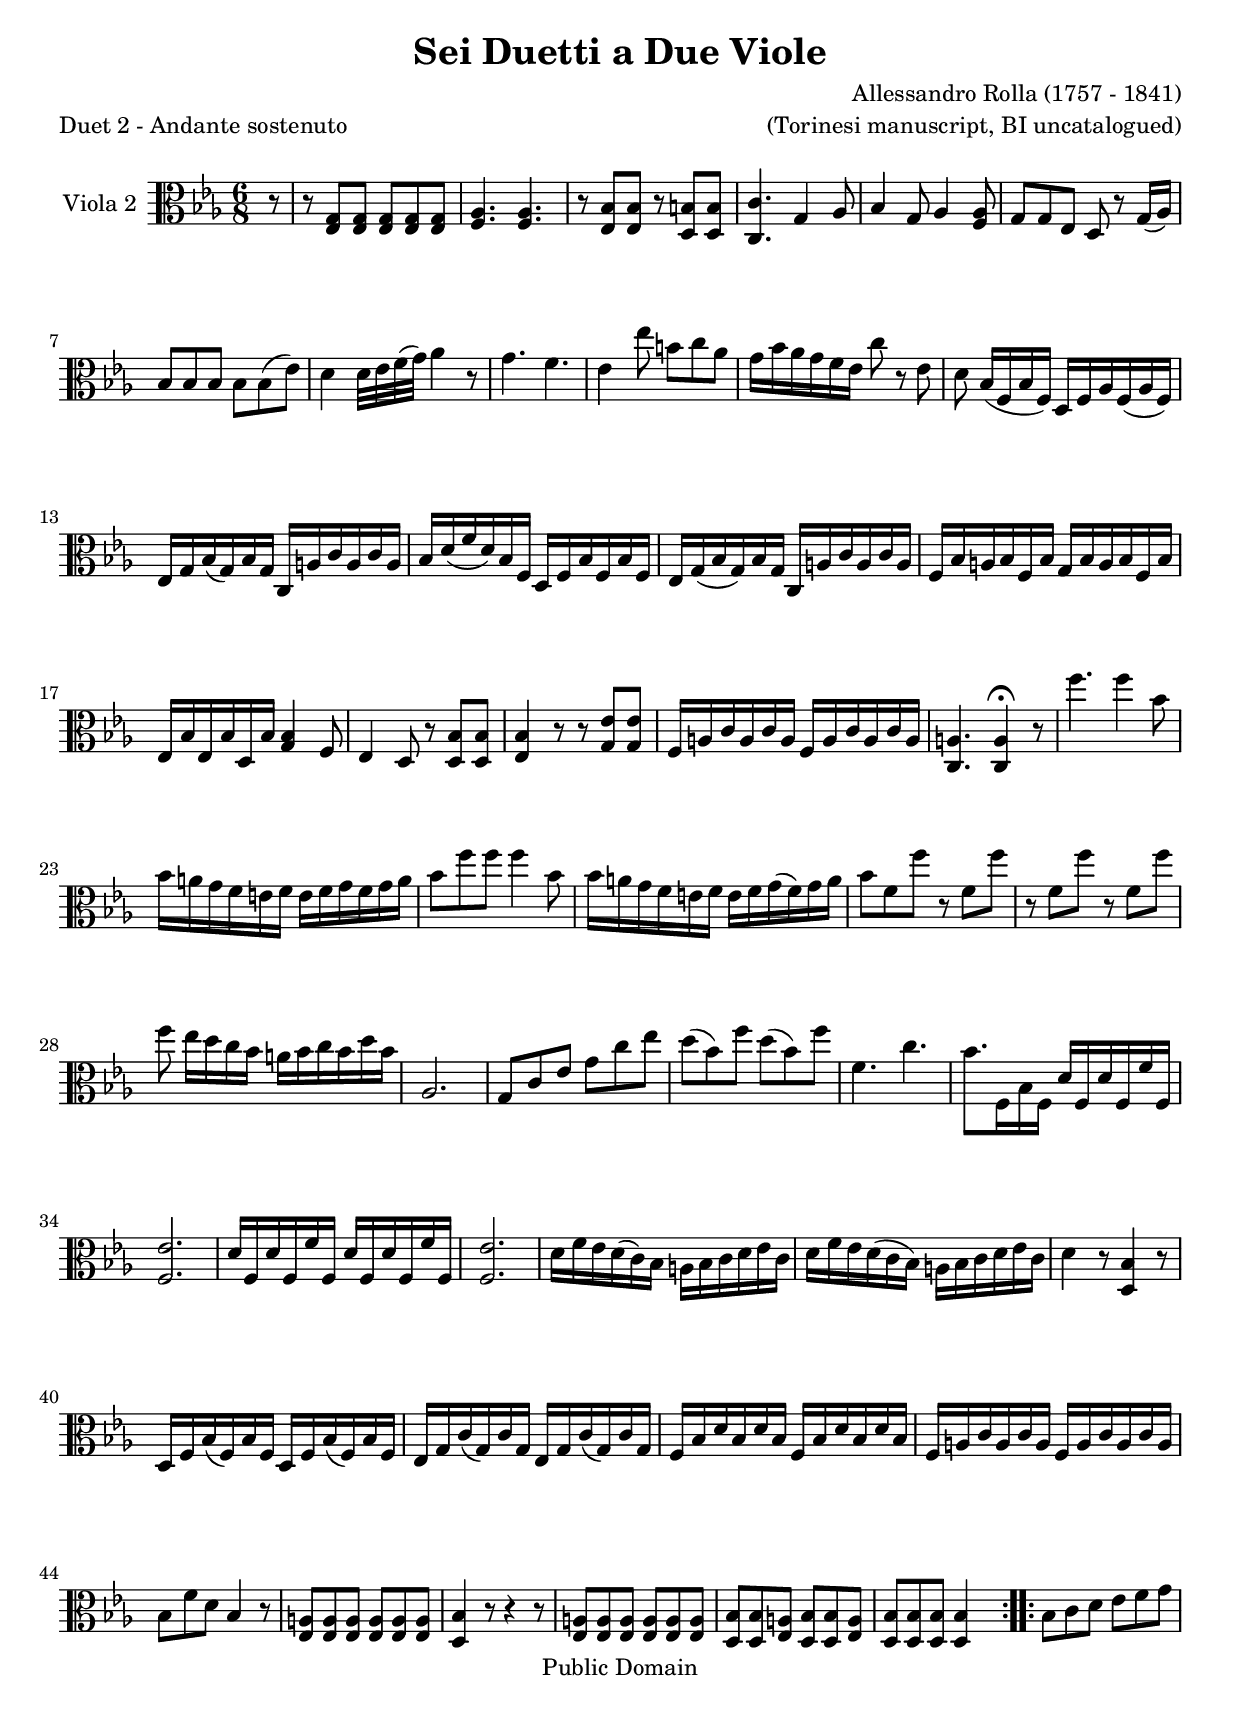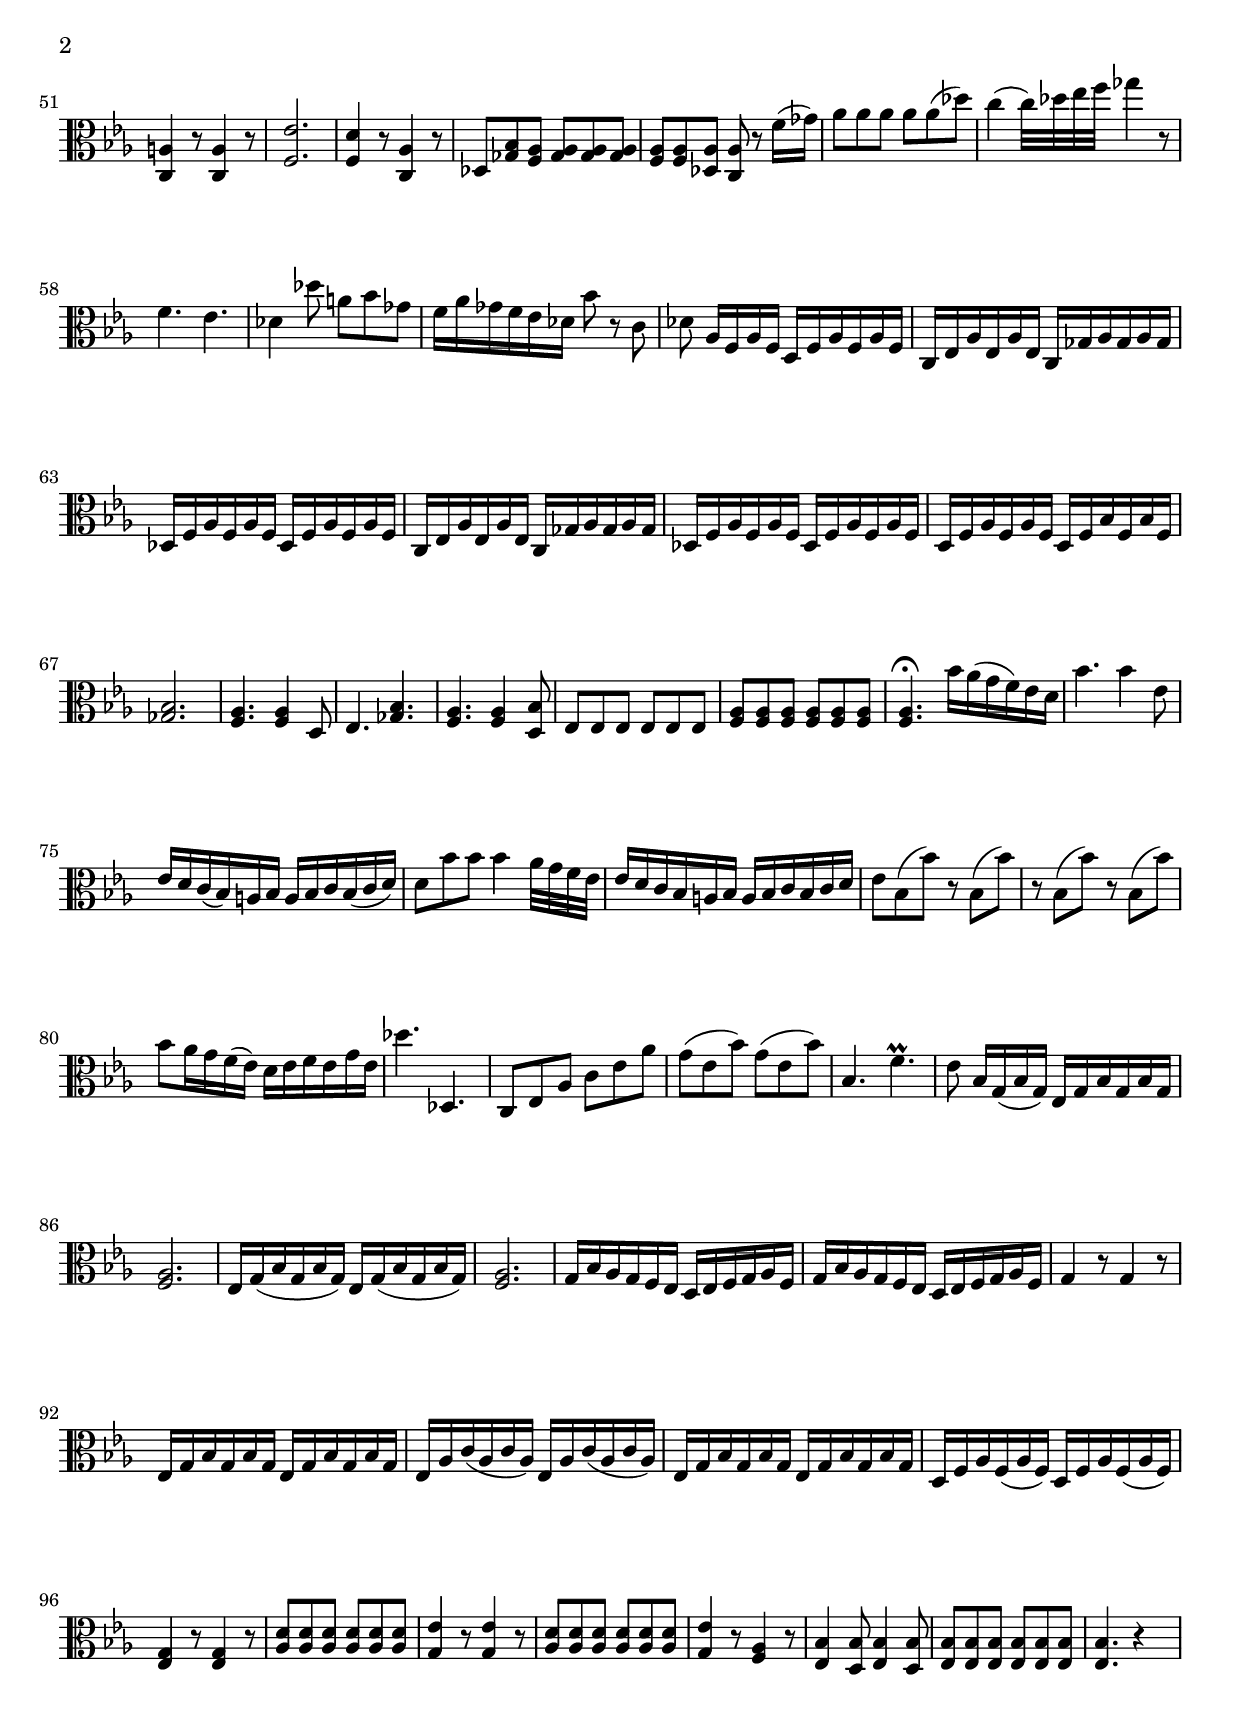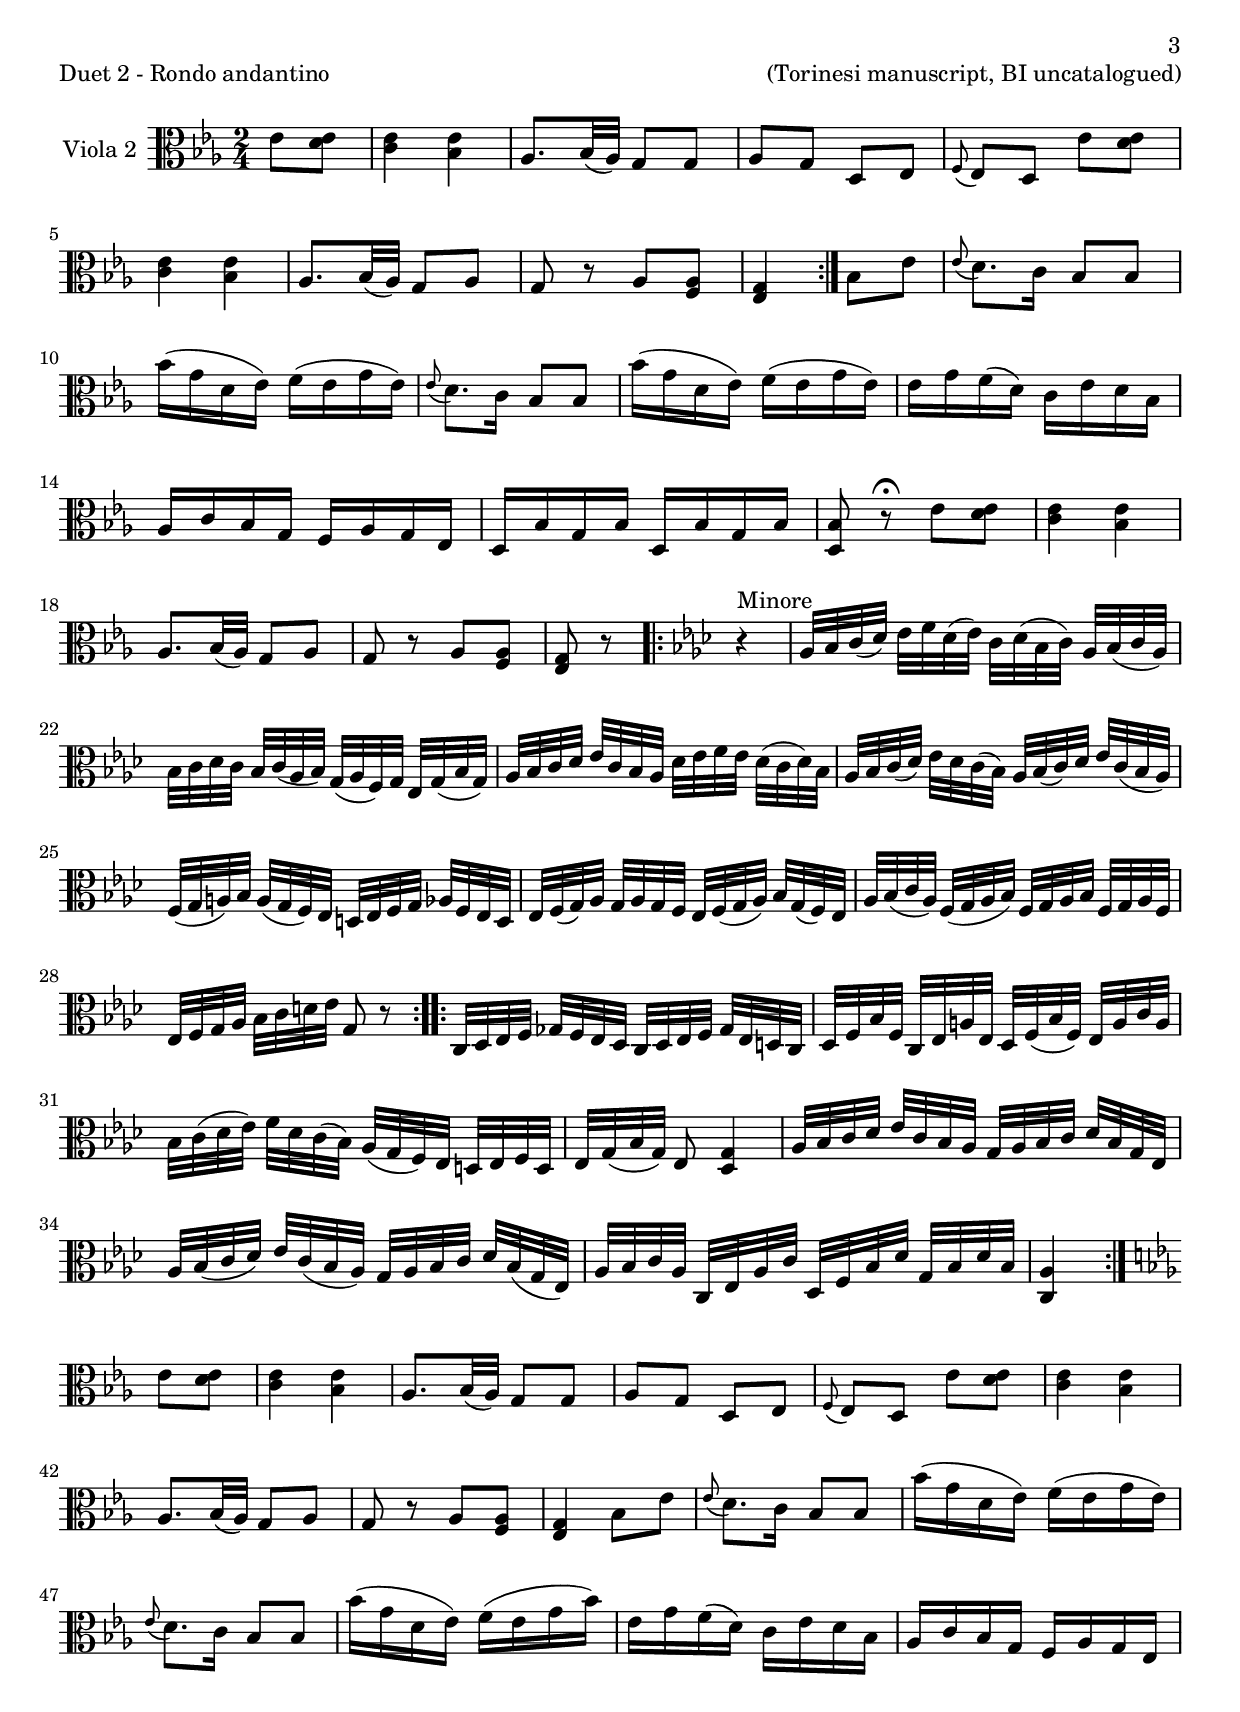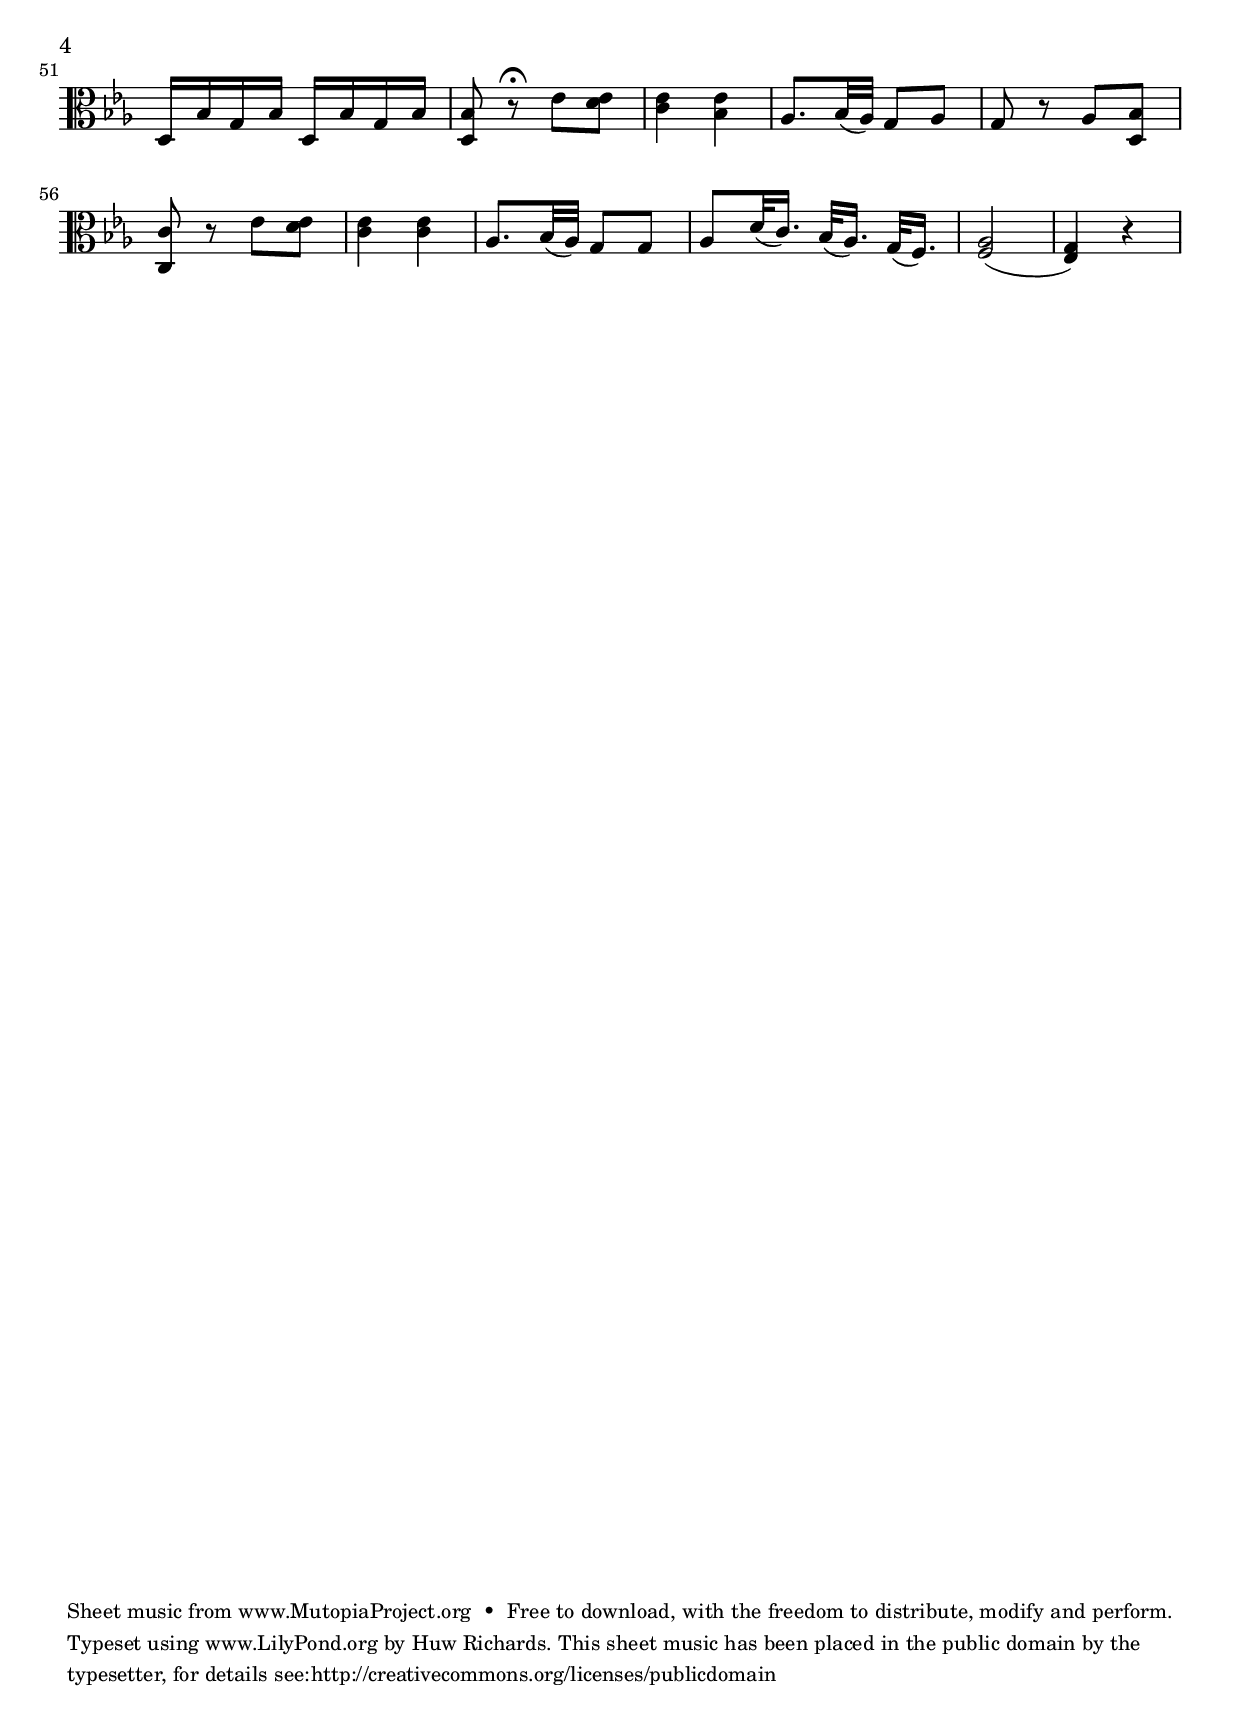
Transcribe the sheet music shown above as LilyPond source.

\version "2.16.0"
\version "2.16.0"
\header {
  title = "Sei Duetti a Due Viole"
  opus = "(Torinesi manuscript, BI uncatalogued)"
  composer = "Allessandro Rolla (1757 - 1841)"
  
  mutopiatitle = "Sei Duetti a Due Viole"
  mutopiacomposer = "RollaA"
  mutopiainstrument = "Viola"
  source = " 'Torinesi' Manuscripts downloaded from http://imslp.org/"
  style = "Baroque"
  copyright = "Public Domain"
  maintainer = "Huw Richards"
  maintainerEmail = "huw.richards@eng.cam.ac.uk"
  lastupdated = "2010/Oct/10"
  
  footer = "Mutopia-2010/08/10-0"
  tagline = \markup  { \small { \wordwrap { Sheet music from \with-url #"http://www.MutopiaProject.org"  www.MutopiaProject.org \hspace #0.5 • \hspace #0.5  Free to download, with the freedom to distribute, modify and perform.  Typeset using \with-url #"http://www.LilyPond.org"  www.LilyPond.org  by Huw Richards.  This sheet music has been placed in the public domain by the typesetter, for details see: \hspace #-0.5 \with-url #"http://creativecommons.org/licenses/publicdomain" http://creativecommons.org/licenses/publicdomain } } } 
}

\paper {
  % add space between composer/opus markup and first staff
  markup-system-spacing #'padding = #3
  % add a little space between composer and opus
  markup-markup-spacing #'padding = #1.2
  top-margin = #8
  bottom-margin = #10
}

\version "2.16.0"

% Viola parts for Rolla Torinesi, 2nd set

 \version "2.16.0"

twoviolaone = \new Voice { \relative c' {
  \set Staff.instrumentName = "Viola 1"
  \set Staff.midiInstrument = "viola"
  \clef alto
  \key ees \major
  \time 6/8

  \partial 8 g16[( aes)] bes8[ bes bes] bes[ bes( ees)] d4 d32[( ees f g] aes4) r8
%{ end of line one and bar 2 in manuscript %}

  g4. f4. ees4( ees'8) b[( c aes)] g16[( bes) aes g f ees] c'8 r d,8( ees[) ees( g)] <f bes,>4 r8 r8 aes,8[ aes] aes8[ aes aes] <aes f>8[ <aes f>8 <aes f>8] <aes f>8[ <aes f>8 <aes f>8]
%{ end of line 2 and bar 8 in manuscript %}

  r8 <bes ees,>8[ <bes ees,>8] r8 <b d,>8[ <b d,>8] <c c,>4 g8 aes4 aes8 g4 g8 aes4 a8 bes4. r8 f'8[ f] \acciaccatura{aes8} g8.[ f16 ees8] ees4 ees'8 d4 f8 bes,4 aes8
%{ end of line 3 and bar 14 in manuscript %}

  \acciaccatura{bes8} g8.[ f16 ees8] ees4 ees8 d4 d8 \appoggiatura{ees8} ees4 d8 \appoggiatura{d8} c4 bes8 f'16[ ees f ees cis( d)] c16[ f a, c] bes8 aes4. g4. bes'4.
%{ end of line 4 and bar 19 in manuscript %}

  a8[ ees' ees] ees[ ees ees] ees4.( ees4) r8\fermata d,16[ f, d' f, f' f,] d'16[ f, d' f, f' f,] <f ees'>2. d'16[ f, d' f, f' f,] d'16[ f, d' f, f' f,] <f ees'>2.
%{ end of line 5 and bar 25 in manuscript %}

  d'16[ f ees d c bes] a[ bes( c d) ees c] d16[ f ees d c bes] a[ bes( c d) ees c] d4 r8 <bes d,>4 r8 d,16[ f bes f bes f] d16[ f bes f bes f]
%{ end of line 6 and bar 29 in manuscript %}

  ees16[ g c g c g] ees16[ g c g c g] f16[ bes d bes d bes] f16[ bes d bes d bes] f16[ a c a c a] f16[ a c a c a] bes4. r8 bes'8[ bes] bes16 a g f e f] e[( f g) f g a]
%{ end of line 7 and bar 34 in manuscript %}

  bes8[ f' f] f4 bes,8 bes16[ a g f( e) f] e[ f( g) f g a] bes8[( f f')] r8 f,8[ f'] r f,[ f'] r f,[ f'] f8[ ees16 d( c) bes] a16[ bes c bes d bes]
%{ end of line 8 and bar 39 in manuscript %}

  aes,2. g8[ c ees] g[ c ees] 
  d[ bes( f')] d[ bes( f')] f,4. c'4.\prall bes4. r8 f8[ f] f,8.[ g16 f8] f8[ f f] f4. r8 d'8[( f)] f,8.[ g16 f8] f8[ f f]
%{ end of line 8 and bar 47 in manuscript %}

  f8[ f( g)] f8[ f( g)] f[ f f] f4 r8 \bar ":|:"

  bes8[ c d] ees[ f g] a,[ c ees] r8 ees'8[ c] a8.[ g16 f8] f16[ a g bes a c] bes4 r8 aes8[ aes ges]
%{ end of line 9, first page and bar 53 in manuscript %}

  \appoggiatura{ g8} f8.[ ees16 des8] ees8[ ees c] des[ e aes] aes,4 r8 r8 << {aes8[ aes] aes[ aes aes]} \\ {f[ f] f[ f f]}>> ges4 <aes ees>8 <aes c,>4 r8 r8 <aes des,>8[ <aes des,>8] r8 <a c,>8[ <a c,>8] bes4 f8 ges4 ges8
%{ end of line 1, second page and bar 59 in manuscript %}

  aes4 f8 ges8 r8 <ges aes>8 < aes f>4 r8 r aes'8[ aes] \appoggiatura{aes8} ges8.[ f16 ees8] ees[ ees ees]  aes8.[ des16 bes8] aes8[ aes aes] \appoggiatura{aes8} ges8.[ f16 ees8] ees8[ ees c'] des4. c4. 
%{ end of line 2, second page and bar 65 in manuscript %}

  bes4 d8 f4 ges,8 ges16[ bes aes ges f ees] d[ ees ges ees bes' ees] ees[ d ces( bes) a bes] aes[ f d ces' bes aes]
%{ end of line 3, second page and bar 68 in manuscript %}

  ges16[ bes aes ges f ees] d[ ees ges ees bes' ees] ees[ d ces( bes) a bes] aes[ f d ces' bes aes] g8[ <a, c,>8  <a c,>8]  <a c,>8[  <a c,>8 <a c,>8] <bes d,>8[ <bes d,>8 <bes d,>8] <bes d,>8[ <bes d,>8 <bes d,>8] <bes 
%{ end of line 4, second page and bar 72 in manuscript %}

  d,>4.\fermata r4 r8 ees,16[( g bes g bes g)] ees16[( g bes g bes g)] <aes f>2. ees16[( g bes g bes g)] ees16[( g bes g bes g)] <aes f>2. g16[ bes aes g f ees] d[ ees f g aes f]
%{ end of line 5, second page and bar 78 in manuscript %}

  g16[ bes aes g f ees] d[ ees f g aes f] g4 r8 g4 r8  ees16[( g bes g bes g)] ees16[( g bes g bes g)] ees16[ aes c aes c aes]  ees16[ aes c aes c aes]  ees16[( g bes g bes g)] ees16[( g bes g bes g)]
%{ end of line 6, second page and bar 83 in manuscript %}

  d16[ f aes f aes f] d16[ f aes f aes f] ees4. r8 ees''8[ ees] ees16[ d c( bes) a bes] a[ bes c( bes c) d] ees8[ bes bes] bes4 ees8 ees16[ d c( bes) a bes] a[ bes c( bes c) d] 
%{ end of line 7, second page and bar 88 in manuscript %}

  ees8[( bes, bes')] r8 bes,[ bes'] r8 bes,[ bes'] r8 bes,[ bes'] bes8[ aes16 g f( ees)] d[ ees f ees( g ees)] des'4. des,,4. c8[ ees aes] c[ ees aes]
%{ end of line 8, second page and bar 93 in manuscript %}

  g8[ ees( bes')] g8[ ees( bes')] bes,4. f'\prall ees4. r8 g'[( ees)] bes[ bes, bes] bes[ bes bes] bes4. r8 g''[( ees)] bes[ bes, bes] bes[ bes bes] bes4 r8 d4 r8 <ees g,>4( <f aes,>8) <ees g,>4( <f aes,>8)
  <ees g,>8[ <ees g,>8 <ees g,>8] <ees g,>8[ <ees g,>8 <ees g,>8] <ees g,>4. r4 r8
  \bar "|"
  }
}


twoviolaonerondo = \new Voice { \relative c' {
  \set Staff.instrumentName = "Viola 1"
  \set Staff.midiInstrument = "viola"
  \clef alto
  \key ees \major
  \time 2/4

  \partial 4 g'8[g] aes8.[ bes32 aes] g8[ g] f16[ bes d, f] ees8[ees] d16[ f ees g] f[ aes g bes] \acciaccatura{ aes8} g8[ f] g8[ g]
%{ end of line 1 and bar 4 %}

  aes8.[ bes32( aes)] g8[ g] f16[ bes d, f] ees[ ees' d c] bes8[ aes32 g f( ees)] c'8[ d,] ees4 \bar ":|" <g, ees>8[ <g ees>8] <aes f>2 <g ees>2 <aes f>2
%{ end of line 2 and bar 11 %}

  <g ees>2 g''8.[ f16] f16[ ees] r16 d d[( c)] r bes bes[( aes)] r g f16.[ d32 ees8] f16.[ d32 ees8]
%{ end of line 3 and bar 15 %}

  bes'4\fermata \appoggiatura{ a16[ aes]} g8[ g] aes8.[ bes32( aes)] g8[ g] f16[ bes d, f] d[ ees' d c] bes8[ aes32 g f( ees)] c'8[ d,] ees4 
  \bar "|:" 

  \key f \minor

  des16^Minore[ des des des] 
%{ end of line 4 and bar 20 %}

  ees[ aes8 c ees c16(] c)[ des8 ees, bes' des16] c[ ees8 aes, bes g16(] g)[ aes8 ees ees' c16(] c)[ a8 bes f' aes,16]
%{ end of line 5 and bar 25 %}

  fis16[ g8 bes ees g,16] d16[ ees8 aes f d16] d[( ees)] ees,8 
  \bar ":|:"
  ees'16[( f) f ges] ges16[ a,8 ees'' c a16(] a16)[ bes8 c des ees16]
%{ end of line 6 and bar 30 %}

  e16[ f8 d bes aes16] \appoggiatura{ aes8} g4 aes16[ bes c des]

  d16[( ees)] r16 ees, des'[ des] r bes d16[( ees)] r16 ees, des'[ des] r bes


  d16 ees8 aes, bes g16] \appoggiatura{ g8} aes4
  \bar ":|"
%{ end of line 7 and bar 35 %}

  \key ees \major
  g8_Maggiore[ g\turn]

  aes8.[ bes32 aes] g8[ g] f16[ bes d, f] ees8[ees] d16[ f ees g] f[ aes g bes] \acciaccatura{ aes8} g8[ f] g8[ g]
  aes8.[ bes32( aes)] g8[ g] 
%{ end of line 8 and bar 41 %}

  f16[ bes d, f] ees[ ees' d c] bes8[ aes32 g f( ees)] c'8[ d,] ees4  <g, ees>8[ <g ees>8] <aes f>2 <g ees>2 <aes f>2
  <g ees>2 
%{ end of line 1 page 2 and bar 48 %}

  g''8.[ f16] f16[ ees] r16 d d[( c)] r bes bes[( aes)] r g f16.[ d32 ees8] f16.[ d32 ees8] bes'4\fermata \appoggiatura{ a16[ aes]} g8[ g] 
%{ end of line 2 page 2 and bar 52 %}

  aes8.[ bes32( aes)] g8[ g] f16[ bes d, f] ees[ ees' d c] bes8[ aes32 g f( ees)] c'8[ d,] <ees g,>8 r8\fermata g8[ g] aes8.[ bes32 aes] g8[ g]
%{ end of line 3 page 2 and bar 57 %}

  f16[ bes d, f] d[ g bes ees] d32[( c16.)] bes32[( aes16.)] g32[( f16.)] ees32[( d16.)] d2\prall ees4 r
  \bar "|"

  }
}

 \version "2.16.0"

twoviolatwo = \new Voice { \relative c' {
  \set Staff.instrumentName = "Viola 2"
  \set Staff.midiInstrument = "viola"
  \clef alto
  \key ees \major
  \time 6/8

  \partial 8 r8 r8 <g ees>8[ <g ees>8] <g ees>8[ <g ees>8 <g ees>8] <aes f>4.  <aes f>4. r8 <bes ees,>8[ <bes ees,>8] r8 <b d,>8[ <b d,>8] <c c,>4. g4 aes8
%{ end of first line and bar 4 %}

  bes4 g8 aes4 <aes f>8 g8[ g ees] d8 r8 g16[( aes)] bes8[ bes bes] bes[ bes( ees)] d4 d32[ ees f( g)] aes4 r8 g4. f4. ees4 ees'8 b8[ c aes] g16[ bes aes g f ees] c'8 r8 ees,
%{ end of line 2 and bar 11 %}

  d8 bes16[( f bes f)] d[ f aes f( aes f)] ees[ g bes( g) bes g] c,[ a' c a c a] bes[ d( f d) bes f] d[ f bes f bes f] ees[ g( bes g) bes g] c,[ a' c a c a]
%{ end of line 3 and bar 15 %}

  f[ bes a bes f bes] g[ bes a bes f bes] ees,[ bes' ees, bes' d, bes'] <bes g>4 f8 ees4 d8 r8 <d bes'>8[ <d bes'>8] <ees bes'>4 r8 r8 <g ees'>8[ <g ees'>8] f16[ a c a c a] f16[ a c a c a]
%{ end of line 4 and bar 20 %}

  <a c,>4. <a c,>4\fermata r8 f''4. f4 bes,8 bes16[ a g f e f] e[ f g f g a] bes8[ f' f] f4 bes,8 bes16[ a g f e f] e[ f g( f) g a]
%{ end of line 5 and bar 25 %}

  bes8[ f f'] r8 f,[ f'] r8 f,[ f'] r8 f,[ f'] f8 ees16[ d c bes] a[ bes c bes d bes] aes,2. g8[ c ees] g[ c ees] d[( bes) f'] d[( bes) f']
%{ end of line 6 and bar 31 %}

  f,4. c'4. bes8.[ f,16 bes f] d'16[ f, d' f, f' f,] <f ees'>2. d'16[ f, d' f, f' f,] d'16[ f, d' f, f' f,] <f ees'>2. d'16[ f ees d( c) bes] a[ bes c d ees c] d[ f ees d( c bes)] a[ bes c d ees c]
%{ end of line 7 and bar 38 %}


  d4 r8 <bes d,>4 r8 d,16[ f bes( f) bes f] d16[ f bes( f) bes f] ees[ g c( g) c g] ees[ g c( g) c g] f[ bes d bes d bes]  f[ bes d bes d bes] f[ a c a c a] f[ a c a c a] bes8[ f' d] bes4 r8
%{ end of line 8 and bar 44 %}

  <a ees>8[ <a ees> <a ees>8] <a ees>8[ <a ees> <a ees>8] <bes d,>4 r8 r4 r8 <a ees>8[ <a ees> <a ees>8] <a ees>8[ <a ees> <a ees>8] <bes d,>8[ <bes d,>8 <a ees>8] <bes d,>8[ <bes d,>8 <a ees>8] <bes d,>8[ <bes d,>8 <bes d,>8] <bes d,>4 s8

  \bar ":|:"

  bes8[ c d] ees[ f g] <a, c,>4 r8 <a c,>4 r8 <f ees'>2. <f d'>4 r8 <aes c,>4 r8
%{ end of line 9 and bar 53 %}

  des,8[ <ges bes>8 <f aes>8] <aes ges>8[ <aes ges>8 <aes ges>8] <aes f>8[ <aes f>8 <aes des,>8] <aes c,>8 r8 f'16[( ges)] aes8[ aes aes] aes[ aes( des)] c4( c32)[ des ees f] ges4 r8 f,4. ees 4.
%{ end of line 10, first page and bar 58 %}

  des4 des'8 a8[ bes ges] f16[ aes ges f ees des] bes'8 r8 c,8 des8 aes16[ f aes f] d[ f aes f aes f] c[ ees aes ees aes ees] c[ ges' aes ges aes ges]
%{ end of line 1, second page and bar 62 %}

  des[ f aes f aes f] des[ f aes f aes f] c[ ees aes ees aes ees] c[ ges' aes ges aes ges] des[ f aes f aes f] des[ f aes f aes f] d16[ f aes f aes f] d[ f bes f bes f]
%{ end of line 2, second page and bar 66 %}

  <ges bes>2. <f aes>4. <f aes>4 d8 ees4. <ges bes>4.  <f aes>4. <f aes>4 <d bes'>8 ees8[ ees ees] ees8[ ees ees] <f aes>8[ <f aes>8 <f aes>8] <f aes>8[ <f aes>8 <f aes>8] <f aes>4.\fermata bes'16[ aes( g f) ees d] bes'4. bes4 ees,8
%{ end of line 3, second page and bar 74 %}

  ees16[ d c( bes) a bes] a[ bes c bes( c d)] d8[ bes' bes] bes4 aes32[ g f ees] ees16[ d c bes a bes] a[ bes c bes c d] ees8[ bes( bes')] r8 bes,[( bes')] r8 bes,[( bes')] r8 bes,[( bes')]
%{ end of line 4, second page and bar 79 %}

  bes8[ aes16 g f( ees)] d16[ ees f ees g ees] des'4. des,,4. c8[ ees aes] c[ ees aes] g[( ees bes')] g[( ees bes')] bes,4. f'4.\prall
%{ end of line 5, second page and bar 84 %}

  ees8 bes16[ g( bes g)] ees[ g bes g bes g] <aes f>2. ees16[ g( bes g bes g)] ees16[ g( bes g bes g)] <aes f>2. g16[ bes aes g f ees] d[ ees f g aes f]
%{ end of line 6, second page and bar 89 %}

  g16[ bes aes g f ees] d[ ees f g aes f] g4 r8 g4 r8 ees16[ g bes g bes g] ees16[ g bes g bes g] ees[ aes c( aes c aes)] ees[ aes c( aes c aes)]
%{ end of line 7, second page and bar 93 %}

  ees16[ g bes g bes g] ees16[ g bes g bes g] d[ f aes f( aes f)] d[ f aes f( aes f)] <g ees>4 r8  <g ees>4 r8 <aes d>8[ <aes d>8 <aes d>8] <aes d>8[ <aes d>8 <aes d>8] <g ees'>4 r8  <g ees'>4 r8 <aes d>8[ <aes d>8 <aes d>8] <aes d>8[ <aes d>8 <aes d>8]
%{ end of line 8, second page and bar 99 %}

  <g ees'>4 r8 <f aes>4 r8 <ees bes'>4 <d bes'>8  <ees bes'>4 <d bes'>8
  <ees bes'>8[ <ees bes'>8  <ees bes'>8]  <ees bes'>8[ <ees bes'>8  <ees bes'>8] <ees bes'>4. r4 s8
  \bar "|"

  }
}


twoviolatworondo = \new Voice { \relative c' {
  \set Staff.instrumentName = "Viola 2"
  \set Staff.midiInstrument = "viola"
  \clef alto
  \key ees \major
  \time 2/4

  \partial 4 ees8[ <ees d>8] <ees c>4 <ees bes>4 aes,8.[ bes32( aes)] g8[ g] aes[ g] d[ ees] \appoggiatura{f8} ees8[ d] ees'[ <ees d>8] <ees c>4 <ees bes>4 aes,8.[ bes32( aes)] g8[ aes]
%{ end of line 1 bar 6 %}

  g8 r8 aes[ <aes f>8] <g ees>4
  \bar ":|"
  bes8[ ees]
%{ the following 4 bars are written as 2 bars repeated in the original %}

  \appoggiatura{ees8} d8.[ c16] bes8[ bes] bes'16[( g d ees)] f[( ees g ees)]
  \appoggiatura{ees8} d8.[ c16] bes8[ bes] bes'16[( g d ees)] f[( ees g ees)]
%{ end of the short repeat %}

  ees[ g f( d)] c[ ees d bes] aes[ c bes g] f[ aes g ees]
%{ end of line 2 bar 14 in the original %}

  d[ bes' g bes] d,[ bes' g bes] <bes d,>8 r8\fermata ees8[ <ees d>8]  <ees c>4 <ees bes>4 aes,8.[ bes32( aes)] g8[ aes] g8 r aes8[ <aes f>8] <g ees>8 r
  \bar "|:"
  \key f \minor
  r4 -\tag #'vlatwo ^\markup{"Minore"}
%{ end of line 3 bar 20 in the original %}

  aes32[ bes c( des)] ees[ f des( ees)] c[ des( bes c)] aes[ bes( c aes)]
  bes[ c des c] bes c( aes bes)] g[( aes f) g] ees[ g( bes g)] aes[ bes c des] ees c bes aes] des[ ees f ees] des[( c des) bes]
%{ end of line 4 bar 23 in the original %}

  aes[ bes c( des)] ees[ des c( bes)] aes[ bes( c) des] ees[ c( bes aes)] f[( g a) bes] a[( g f) ees] d[ ees f g] aes[ f ees d] ees[ f( g) aes] g[ aes g f] ees[ f( g aes)] bes[ g( f) ees]
%{ end of line 5 bar 26 in the original %}

  aes[ bes( c aes)] f[( g aes bes)] f[ g aes bes] f[ g aes f]
  ees[ f g aes] bes[ c d ees] g,8 r8 \bar ":|:"  c,32[ des ees f] ges[ f ees des] c[ des ees f] ges[ ees d c]
%{ end of line 6 bar 29 in the original %}

  des[f bes f] c[ ees a ees] des[ f( bes f)] ees[ a c a]
  bes[ c( des ees)] f[ des c( bes)] aes[( g f) ees] d[ ees f d]
  ees[ g( bes g)] ees8 <g des>4
%{ end of line 7 bar 32 in the original %}

  aes32[ bes c des] ees[ c bes aes] g[ aes bes c] des[ bes g ees]
  aes[ bes( c des)] ees[ c( bes aes)] g[ aes bes c] des[ bes( g ees)]
  aes[ bes c aes] c,[ ees aes c] des, f bes des] g,[ bes des bes] <aes c,>4
  \bar ":|"
%{ end of line 8, page 1 and  half of bar 35 in the original %}

  \key ees \major

  ees'8[ <ees d>8] <ees c>4 <ees bes>4 aes,8.[ bes32( aes)] g8[ g] aes[ g] d[ ees] \appoggiatura{f8} ees8[ d] ees'[ <ees d>8] <ees c>4 <ees bes>4 aes,8.[ bes32( aes)] g8[ aes]
%{ end of line 1 page 2 and bar 42 %}

  g8 r8 aes[ <aes f>8] <g ees>4
  bes8[ ees]
  \appoggiatura{ees8} d8.[ c16] bes8[ bes] bes'16[( g d ees)] f[( ees g ees)]
  \appoggiatura{ees8} d8.[ c16] bes8[ bes] bes'16[( g d ees)] f[( ees g bes)]
%{ end of line 2 page 2 and bar 48 %}

  ees,[ g f( d)] c[ ees d bes] aes[ c bes g] f[ aes g ees]
  d[ bes' g bes] d,[ bes' g bes] <bes d,>8 r8\fermata ees8[ <ees d>8]  <ees c>4 <ees bes>4 aes,8.[ bes32( aes)] g8[ aes]
%{ end of line 3 page 2 and bar 54 %}

  g8 r aes8[ <bes d,>8] <c c,>8 r ees8[ <ees d>] <ees c>4 <ees c>4 aes,8.[ bes32( aes)] g8[ g] aes8[ d32( c16.)] bes32[( aes16.)] g32[( f16.)] <aes f>2( <g ees>4) r \bar "|"

  }
}


part_duet_ii = {
  <<
    \tag #'score \tag #'vlaone \new Staff << \twoviolaone >>
    \tag #'score \tag #'vlatwo \new Staff << \twoviolatwo >>
  >>
}

part_rondo = {
  <<
    \tag #'score \tag #'vlaone \new Staff << \twoviolaonerondo >>
    \tag #'score \tag #'vlatwo \new Staff << \twoviolatworondo >>
  >>
}


\score {
  \new StaffGroup \keepWithTag #'vlatwo \part_duet_ii
  \header {
    piece = "Duet 2 - Andante sostenuto"
  }
  \layout { }
  \midi {
    \tempo 4=80
  }
}
\pageBreak
\score {
  \new StaffGroup \keepWithTag #'vlatwo \part_rondo
  \header {
    piece = "Duet 2 - Rondo andantino"
  }
  \layout { }
  \midi {
    \tempo 4=50
  }
}
